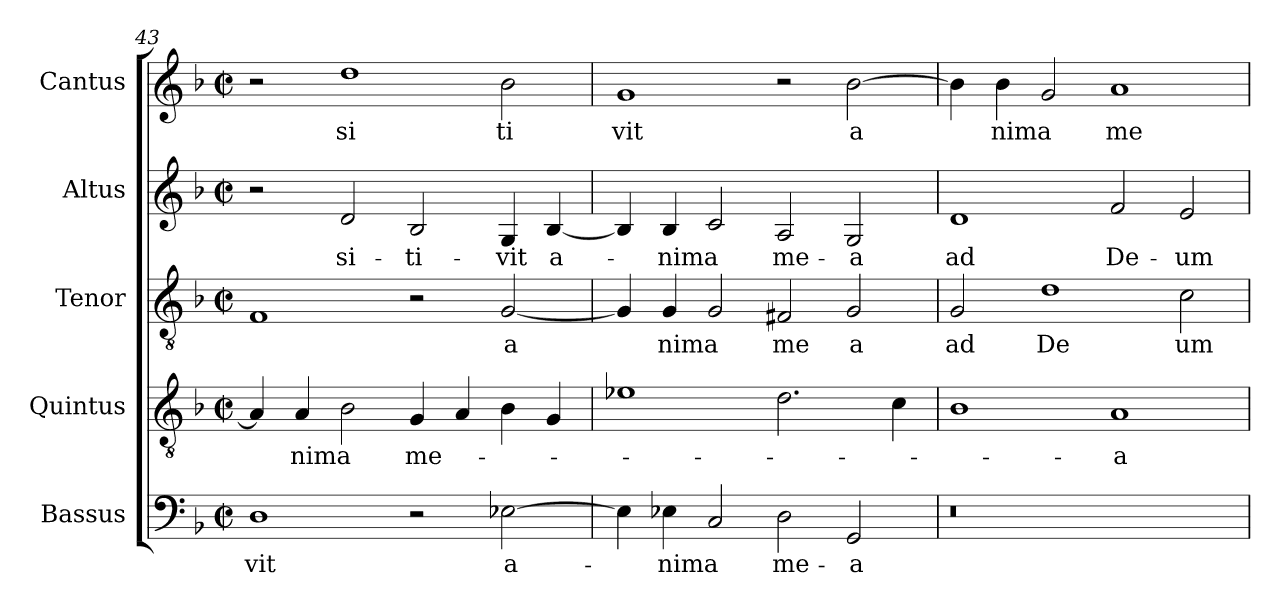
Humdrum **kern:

**kern	**text	**kern	**text	**kern	**text	**kern	**text	**kern	**text
*part5	*part5	*part4	*part4	*part3	*part3	*part2	*part2	*part1	*part1
*staff5	*staff5	*staff4	*staff4	*staff3	*staff3	*staff2	*staff2	*staff1	*staff1
*I"Bassus	*	*I"Quintus	*	*I"Tenor	*	*I"Altus	*	*I"Cantus	*
!!LO:LB:g=z
*clefF4	*	*clefGv2	*	*clefGv2	*	*clefG2	*	*clefG2	*
*k[b-]	*	*k[b-]	*	*k[b-]	*	*k[b-]	*	*k[b-]	*
*F:	*	*F:	*	*F:	*	*F:	*	*F:	*
*M2/2	*	*M2/2	*	*M2/2	*	*M2/2	*	*M2/2	*
*met(c|)	*	*met(c|)	*	*met(c|)	*	*met(c|)	*	*met(c|)	*
=43	=43	=43	=43	=43	=43	=43	=43	=43	=43
!	!LO:LY:b:cj	!	!	!	!	!	!	!	!
1D	vit	4A/]	.	1F	.	2r	.	2r	.
!	!	!	!LO:LY:b	!	!	!	!	!	!
.	.	4A/	-nima	.	.	.	.	.	.
!	!	!	!	!	!	!	!LO:LY:b:cj	!	!LO:LY:b:cj
.	.	2B-\	.	.	.	2d/	si-	1dd	si
!	!	!	!LO:LY:b	!	!	!	!LO:LY:b:cj	!	!
2r	.	4G/	me-	2r	.	2B-/	-ti-	.	.
.	.	4A/	.	.	.	.	.	.	.
!	!LO:LY:b:cj	!	!	!	!LO:LY:b:cj	!	!LO:LY:b:cj	!	!LO:LY:b:cj
[>2E-X\	a-	4B-\	.	[<2G/	a	4G/	-vit	2b-\	ti
!	!	!	!	!	!	!	!LO:LY:b:cj	!	!
.	.	4G/	.	.	.	[<4B-/	a-	.	.
=44	=44	=44	=44	=44	=44	=44	=44	=44	=44
!	!	!	!	!	!	!	!	!	!LO:LY:b:cj
4E-\]	.	1e-X	.	4G/]	.	4B-/]	.	1g	vit
!	!LO:LY:b	!	!	!	!LO:LY:b	!	!LO:LY:b	!	!
4E-X\	-nima	.	.	4G/	nima	4B-/	-nima	.	.
2C/	.	.	.	2G/	.	2c/	.	.	.
!	!LO:LY:b:cj	!	!	!	!LO:LY:b:cj	!	!LO:LY:b:cj	!	!
2D\	me-	2.d\	.	2F#X/	me	2A/	me-	2r	.
!	!LO:LY:b:cj	!	!	!	!LO:LY:b:cj	!	!LO:LY:b:cj	!	!LO:LY:b:cj
2GG/	-a	.	.	2G/	a	2G/	-a	[>2b-\	a
.	.	4c\	.	.	.	.	.	.	.
=45	=45	=45	=45	=45	=45	=45	=45	=45	=45
!	!	!	!	!	!LO:LY:b:cj	!	!LO:LY:b:cj	!	!
0r	.	1B-	.	2G/	ad	1d	ad	4b-\]	.
!	!	!	!	!	!	!	!	!	!LO:LY:b
.	.	.	.	.	.	.	.	4b-\	nima
!	!	!	!	!	!LO:LY:b:cj	!	!	!	!
.	.	.	.	1d	De	.	.	2g/	.
!	!	!	!LO:LY:b:cj	!	!	!	!LO:LY:b:cj	!	!LO:LY:b:cj
.	.	1A	-a	.	.	2f/	De-	1a	me
!	!	!	!	!	!LO:LY:b:cj	!	!LO:LY:b:cj	!	!
.	.	.	.	2c\	um	2e/	-um	.	.
=	=	=	=	=	=	=	=	=	=
*-	*-	*-	*-	*-	*-	*-	*-	*-	*-
